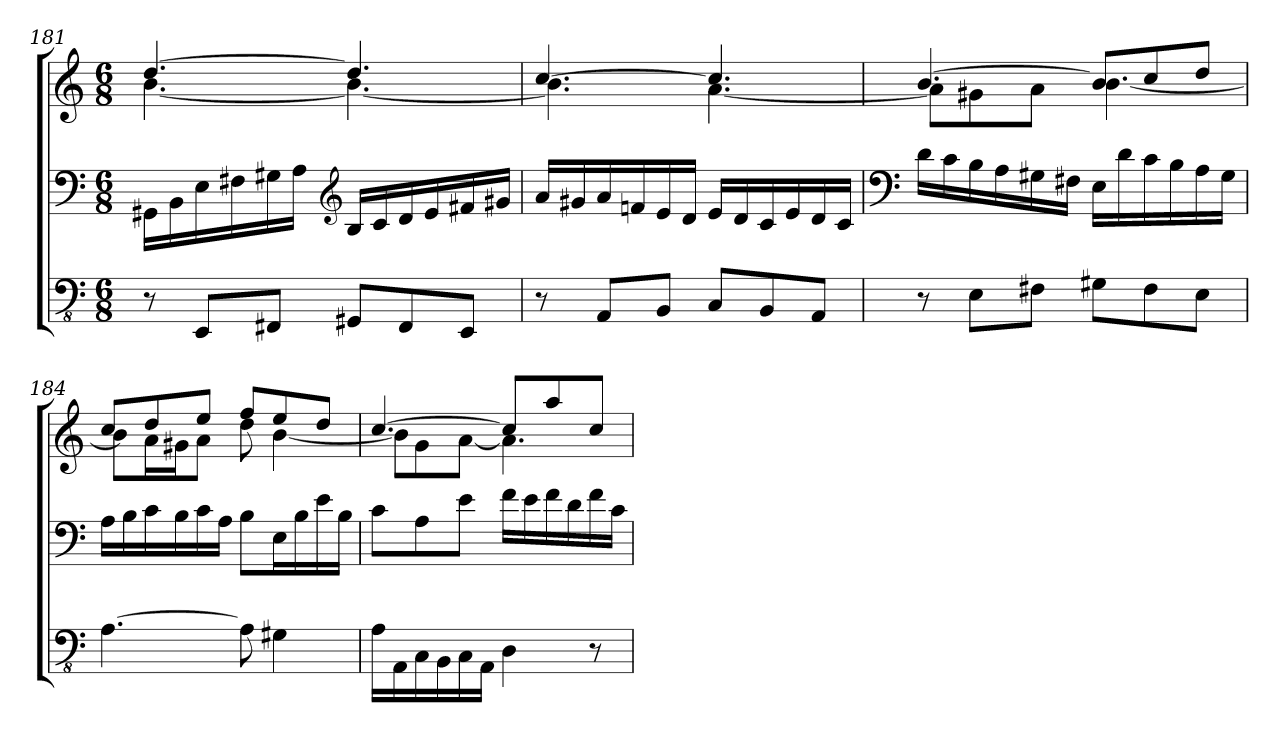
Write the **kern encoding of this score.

**kern	**kern	**kern
*part1	*part1	*part1
*staff3	*staff2	*staff1
!!LO:LB:g=z
*clefFv4	*clefF4	*clefG2
*k[]	*k[]	*k[]
*M6/8	*M6/8	*M6/8
=181	=181	=181
*	*	*^
8r	16GG#X\LL	[4.dd/	[4.b\
.	16BB\	.	.
8EEE/L	16E\	.	.
.	16F#X\	.	.
8FFF#X/J	16G#X\	.	.
.	16A\JJ	.	.
*	*clefG2	*	*
8GGG#X/L	16B/LL	4.dd/]	4.b\_
.	16c/	.	.
8FFF#/	16d/	.	.
.	16e/	.	.
8EEE/J	16f#X/	.	.
.	16g#X/JJ	.	.
=182	=182	=182	=182
8r	16a/LL	[4.cc/	4.b\]
.	16g#X/	.	.
8AAA/L	16a/	.	.
.	16fn/	.	.
8BBB/J	16e/	.	.
.	16d/JJ	.	.
8CC/L	16e/LL	4.cc/]	[4.a\
.	16d/	.	.
8BBB/	16c/	.	.
.	16e/	.	.
8AAA/J	16d/	.	.
.	16c/JJ	.	.
=183	=183	=183	=183
*	*clefF4	*	*
8r	16d\LL	[4.b/	8a\L]
.	16c\	.	.
8EE\L	16B\	.	8g#X\
.	16A\	.	.
8FF#X\J	16G#X\	.	8a\J
.	16F#X\JJ	.	.
8GG#X\L	16E\LL	8b/L]	[4.b\
.	16d\	.	.
8FF#\	16c\	8cc/	.
.	16B\	.	.
8EE\J	16A\	8dd/J	.
.	16G#\JJ	.	.
=184	=184	=184	=184
[4.AA\	16A\LL	8cc/L	8b\L]
.	16B\	.	.
.	16c\	8dd/	16a\L
.	16B\	.	16g#X\J
.	16c\	8ee/J	8a\J
.	16A\JJ	.	.
8AA\]	8B\L	8ff/L	8dd\
4GG#X\	16E\L	8ee/	[4b\
.	16B\	.	.
.	16e\	8dd/J	.
.	16B\JJ	.	.
!!LO:LB:g=z	!!
=185	=185	=185	=185
16AA\LL	8c\L	[4.cc/	8b\L]
16AAA\	.	.	.
16CC\	8A\	.	8g\
16BBB\	.	.	.
16CC\	8e\J	.	[8a\J
16AAA\JJ	.	.	.
4DD\	16f\LL	8cc/L]	4.a\]
.	16e\	.	.
.	16f\	8aa/	.
.	16d\	.	.
8r	16f\	8cc/J	.
.	16c\JJ	.	.
*	*	*v	*v
=	=	=
*-	*-	*-
